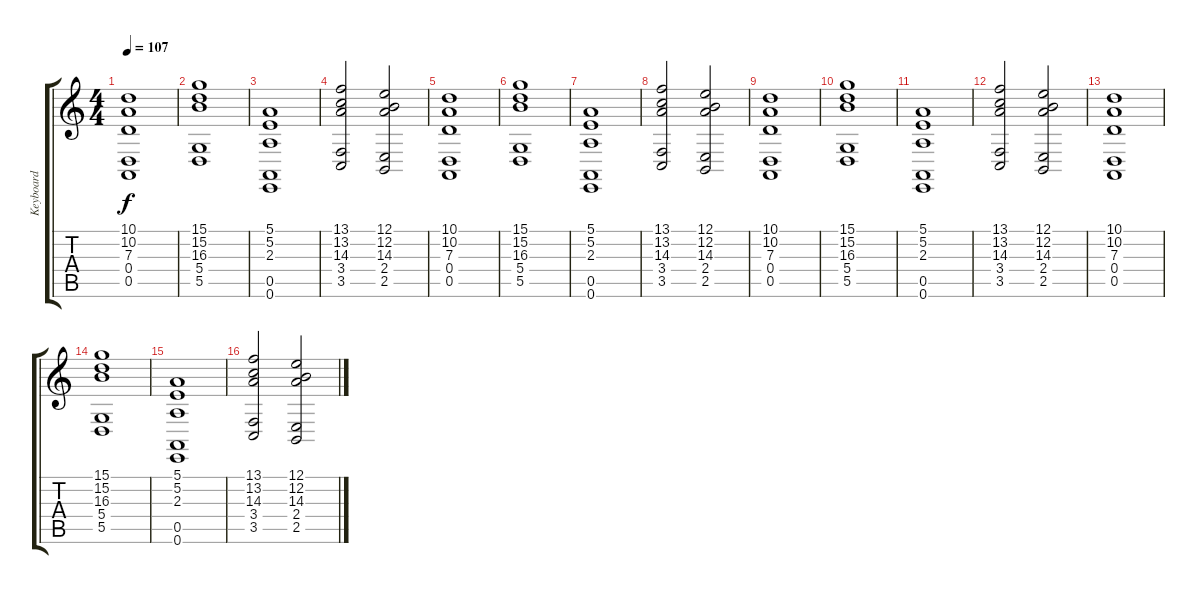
\track ("Keyboard" "Keyboard") {instrument drawbarorgan}
\staff {score tabs}
\tuning (E4 B3 G3 D3 A2 E2) {hide}
\ts (4 4)
\tempo 107
\clef g2
\ks c
(10.1 10.2 7.3 0.4 0.5).1{dy f volume 3} |
(15.1 15.2 16.3 5.4 5.5).1 |
(5.1 5.2 2.3 0.5 0.6).1 |
(13.1 13.2 14.3 3.4 3.5).2 (12.1 12.2 14.3 2.4 2.5).2 |
(10.1 10.2 7.3 0.4 0.5).1 |
(15.1 15.2 16.3 5.4 5.5).1 |
(5.1 5.2 2.3 0.5 0.6).1 |
(13.1 13.2 14.3 3.4 3.5).2 (12.1 12.2 14.3 2.4 2.5).2 |
(10.1 10.2 7.3 0.4 0.5).1{volume 7} |
(15.1 15.2 16.3 5.4 5.5).1 |
(5.1 5.2 2.3 0.5 0.6).1 |
(13.1 13.2 14.3 3.4 3.5).2 (12.1 12.2 14.3 2.4 2.5).2 |
(10.1 10.2 7.3 0.4 0.5).1 |
(15.1 15.2 16.3 5.4 5.5).1 |
(5.1 5.2 2.3 0.5 0.6).1 |
(13.1 13.2 14.3 3.4 3.5).2 (12.1 12.2 14.3 2.4 2.5).2
